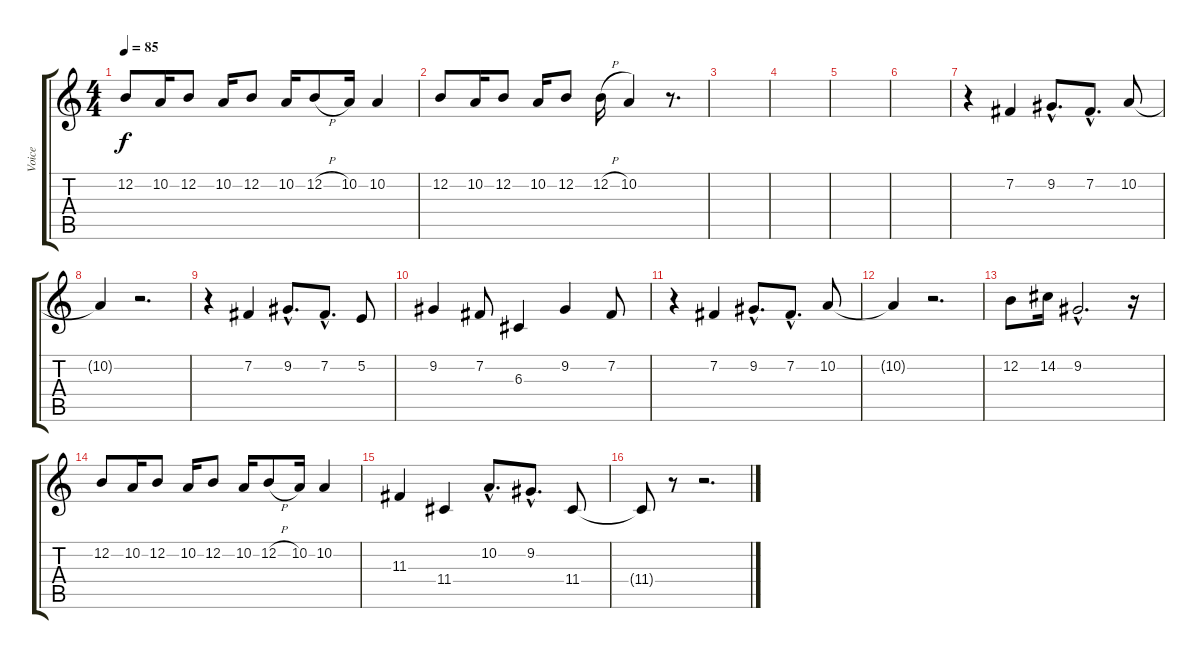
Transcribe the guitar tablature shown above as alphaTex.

\track ("Voice" "Voice") {instrument clarinet}
\staff {score tabs}
\tuning (E4 B3 G3 D3 A2 E2) {hide}
\ts (4 4)
\tempo 85
\clef g2
\ks c
12.2.8{dy f} 10.2.16 12.2.8 10.2.16 12.2.8 10.2.16 12.2{h}.8 10.2.16 10.2.4 |
12.2.8 10.2.16 12.2.8 10.2.16 12.2.8 12.2{h}.16 10.2.4 r.8{d} |
|
|
|
|
r.4 7.2.4 9.2{hac}.8{d} 7.2{hac}.8{d} 10.2.8 |
10.2{t}.4 r.2{d} |
r.4 7.2.4 9.2{hac}.8{d} 7.2{hac}.8{d} 5.2.8 |
9.2.4 7.2.8 6.3.4 9.2.4 7.2.8 |
r.4 7.2.4 9.2{hac}.8{d} 7.2{hac}.8{d} 10.2.8 |
10.2{t}.4 r.2{d} |
12.2.8 14.2.16 9.2{hac}.2{d} r.16 |
12.2.8 10.2.16 12.2.8 10.2.16 12.2.8 10.2.16 12.2{h}.8 10.2.16 10.2.4 |
11.3.4 11.4.4 10.2{hac}.8{d} 9.2{hac}.8{d} 11.4.8 |
11.4{t}.8 r.8 r.2{d}
